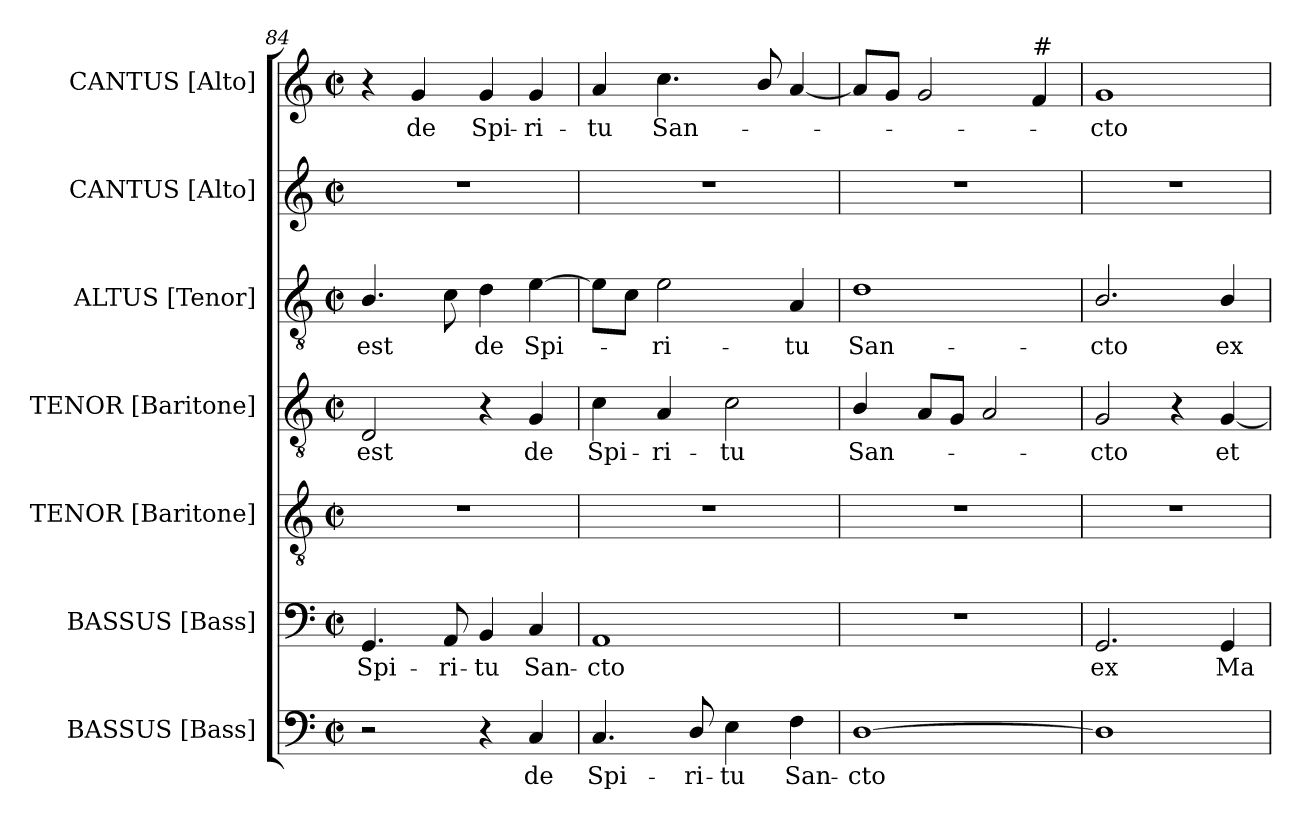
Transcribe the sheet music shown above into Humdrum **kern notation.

**kern	**text	**kern	**text	**kern	**kern	**text	**kern	**text	**kern	**kern	**text
*part7	*part7	*part6	*part6	*part5	*part4	*part4	*part3	*part3	*part2	*part1	*part1
*staff7	*staff7	*staff6	*staff6	*staff5	*staff4	*staff4	*staff3	*staff3	*staff2	*staff1	*staff1
*I"BASSUS [Bass]	*	*I"BASSUS [Bass]	*	*I"TENOR [Baritone]	*I"TENOR [Baritone]	*	*I"ALTUS [Tenor]	*	*I"CANTUS [Alto]	*I"CANTUS [Alto]	*
*I'B.	*	*I'B.	*	*I'Bar.	*I'Bar.	*	*I'T.	*	*I'A.	*I'A.	*
!!LO:LB:g=z
*clefF4	*	*clefF4	*	*clefGv2	*clefGv2	*	*clefGv2	*	*clefG2	*clefG2	*
*	*	*	*	*ITrd7c12	*ITrd7c12	*	*ITrd7c12	*	*	*	*
*k[]	*	*k[]	*	*k[]	*k[]	*	*k[]	*	*k[]	*k[]	*
*C:	*	*C:	*	*C:	*C:	*	*C:	*	*C:	*C:	*
*M2/2	*	*M2/2	*	*M2/2	*M2/2	*	*M2/2	*	*M2/2	*M2/2	*
*met(c|)	*	*met(c|)	*	*met(c|)	*met(c|)	*	*met(c|)	*	*met(c|)	*met(c|)	*
=84	=84	=84	=84	=84	=84	=84	=84	=84	=84	=84	=84
!	!	!	!LO:LY:b:color=#000000	!	!	!	!	!	!	!	!
!	!	!	!	!	!	!LO:LY:b:color=#000000	!	!	!	!	!
!	!	!	!	!	!	!	!	!LO:LY:b:color=#000000	!	!	!
2r	.	4.GGi/	Spi-	1r	2DDi/	est	4.BBi/	est	1r	4r	.
!	!	!	!	!	!	!	!	!	!	!	!LO:LY:b:color=#000000
.	.	.	.	.	.	.	.	.	.	4gi/	de
!	!	!	!LO:LY:b:color=#000000	!	!	!	!	!	!	!	!
.	.	8AAi/	-ri-	.	.	.	8Ci\	.	.	.	.
!	!	!	!LO:LY:b:color=#000000	!	!	!	!	!	!	!	!
!	!	!	!	!	!	!	!	!LO:LY:b:color=#000000	!	!	!
!	!	!	!	!	!	!	!	!	!	!	!LO:LY:b:color=#000000
4r	.	4BBi/	-tu	.	4r	.	4Di\	de	.	4gi/	Spi-
!	!LO:LY:b:color=#000000	!	!	!	!	!	!	!	!	!	!
!	!	!	!LO:LY:b:color=#000000	!	!	!	!	!	!	!	!
!	!	!	!	!	!	!LO:LY:b:color=#000000	!	!	!	!	!
!	!	!	!	!	!	!	!	!LO:LY:b:color=#000000	!	!	!
!	!	!	!	!	!	!	!	!	!	!	!LO:LY:b:color=#000000
4Ci/	de	4Ci/	San-	.	4GGi/	de	[>4Ei\	Spi-	.	4gi/	-ri-
=85	=85	=85	=85	=85	=85	=85	=85	=85	=85	=85	=85
!	!LO:LY:b:color=#000000	!	!	!	!	!	!	!	!	!	!
!	!	!	!LO:LY:b:color=#000000	!	!	!	!	!	!	!	!
!	!	!	!	!	!	!LO:LY:b:color=#000000	!	!	!	!	!
!	!	!	!	!	!	!	!	!	!	!	!LO:LY:b:color=#000000
4.Ci/	Spi-	1AAi	-cto	1r	4Ci\	Spi-	8Ei\L]	.	1r	4ai/	-tu
.	.	.	.	.	.	.	8Ci\J	.	.	.	.
!	!	!	!	!	!	!LO:LY:b:color=#000000	!	!	!	!	!
!	!	!	!	!	!	!	!	!LO:LY:b:color=#000000	!	!	!
!	!	!	!	!	!	!	!	!	!	!	!LO:LY:b:color=#000000
.	.	.	.	.	4AAi/	-ri-	2Ei\	-ri-	.	4.cci\	San-
!	!LO:LY:b:color=#000000	!	!	!	!	!	!	!	!	!	!
8Di/	-ri-	.	.	.	.	.	.	.	.	.	.
!	!LO:LY:b:color=#000000	!	!	!	!	!	!	!	!	!	!
!	!	!	!	!	!	!LO:LY:b:color=#000000	!	!	!	!	!
4Ei\	-tu	.	.	.	2Ci\	-tu	.	.	.	.	.
.	.	.	.	.	.	.	.	.	.	8bi/	.
!	!LO:LY:b:color=#000000	!	!	!	!	!	!	!	!	!	!
!	!	!	!	!	!	!	!	!LO:LY:b:color=#000000	!	!	!
4Fi\	San-	.	.	.	.	.	4AAi/	-tu	.	[<4ai/	.
=86	=86	=86	=86	=86	=86	=86	=86	=86	=86	=86	=86
!	!LO:LY:b:color=#000000	!	!	!	!	!	!	!	!	!	!
!	!	!	!	!	!	!LO:LY:b:color=#000000	!	!	!	!	!
!	!	!	!	!	!	!	!	!LO:LY:b:color=#000000	!	!	!
[<1Di	-cto	1r	.	1r	4BBi/	San-	1Di	San-	1r	8ai/L]	.
.	.	.	.	.	.	.	.	.	.	8gi/J	.
.	.	.	.	.	8AAi/L	.	.	.	.	2gi/	.
.	.	.	.	.	8GGi/J	.	.	.	.	.	.
.	.	.	.	.	2AAi/	.	.	.	.	.	.
!	!	!	!	!	!	!	!	!	!	!LO:TX:a:t=#	!
.	.	.	.	.	.	.	.	.	.	4fi/	.
=87	=87	=87	=87	=87	=87	=87	=87	=87	=87	=87	=87
!	!	!	!LO:LY:b:color=#000000	!	!	!	!	!	!	!	!
!	!	!	!	!	!	!LO:LY:b:color=#000000	!	!	!	!	!
!	!	!	!	!	!	!	!	!LO:LY:b:color=#000000	!	!	!
!	!	!	!	!	!	!	!	!	!	!	!LO:LY:b:color=#000000
1Di]	.	2.GGi/	ex	1r	2GGi/	-cto	2.BBi/	-cto	1r	1gi	-cto
.	.	.	.	.	4r	.	.	.	.	.	.
!	!	!	!LO:LY:b:color=#000000	!	!	!	!	!	!	!	!
!	!	!	!	!	!	!LO:LY:b:color=#000000	!	!	!	!	!
!	!	!	!	!	!	!	!	!LO:LY:b:color=#000000	!	!	!
.	.	4GGi/	Ma-	.	[<4GGi/	et	4BBi/	ex	.	.	.
=	=	=	=	=	=	=	=	=	=	=	=
*-	*-	*-	*-	*-	*-	*-	*-	*-	*-	*-	*-
